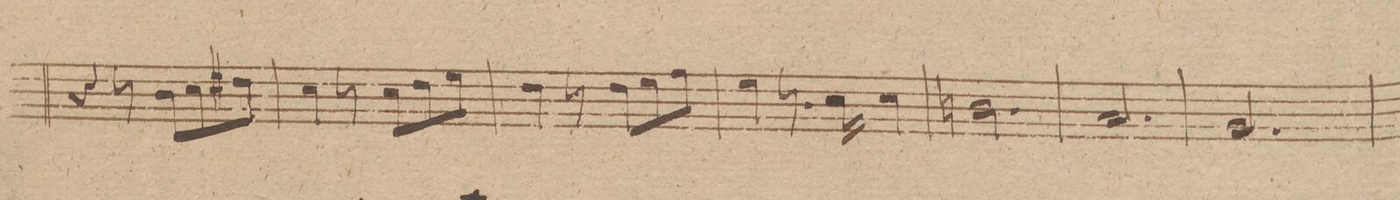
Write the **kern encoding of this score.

**kern	**dynam
*I"Fagotto 2do	*
*clefF4	*
*k[f#]	*
*M3/4	*
4r	.
8r	.
8D\L	.
8E\	.
8F#X\J	.
=75	=75
4E\	.
8r	.
8E\L	.
8F#\	.
8G\J	.
=76	=76
4F#\	.
8r	.
8F#\L	.
8G\	.
8A\J	.
=77	=77
4G\	.
8.r	.
16E\	.
4E\	.
=78	=78
2.Dn\	.
=79	=79
2.C/	.
=80	=80
2.BB/	.
=81	=81
*-	*-
